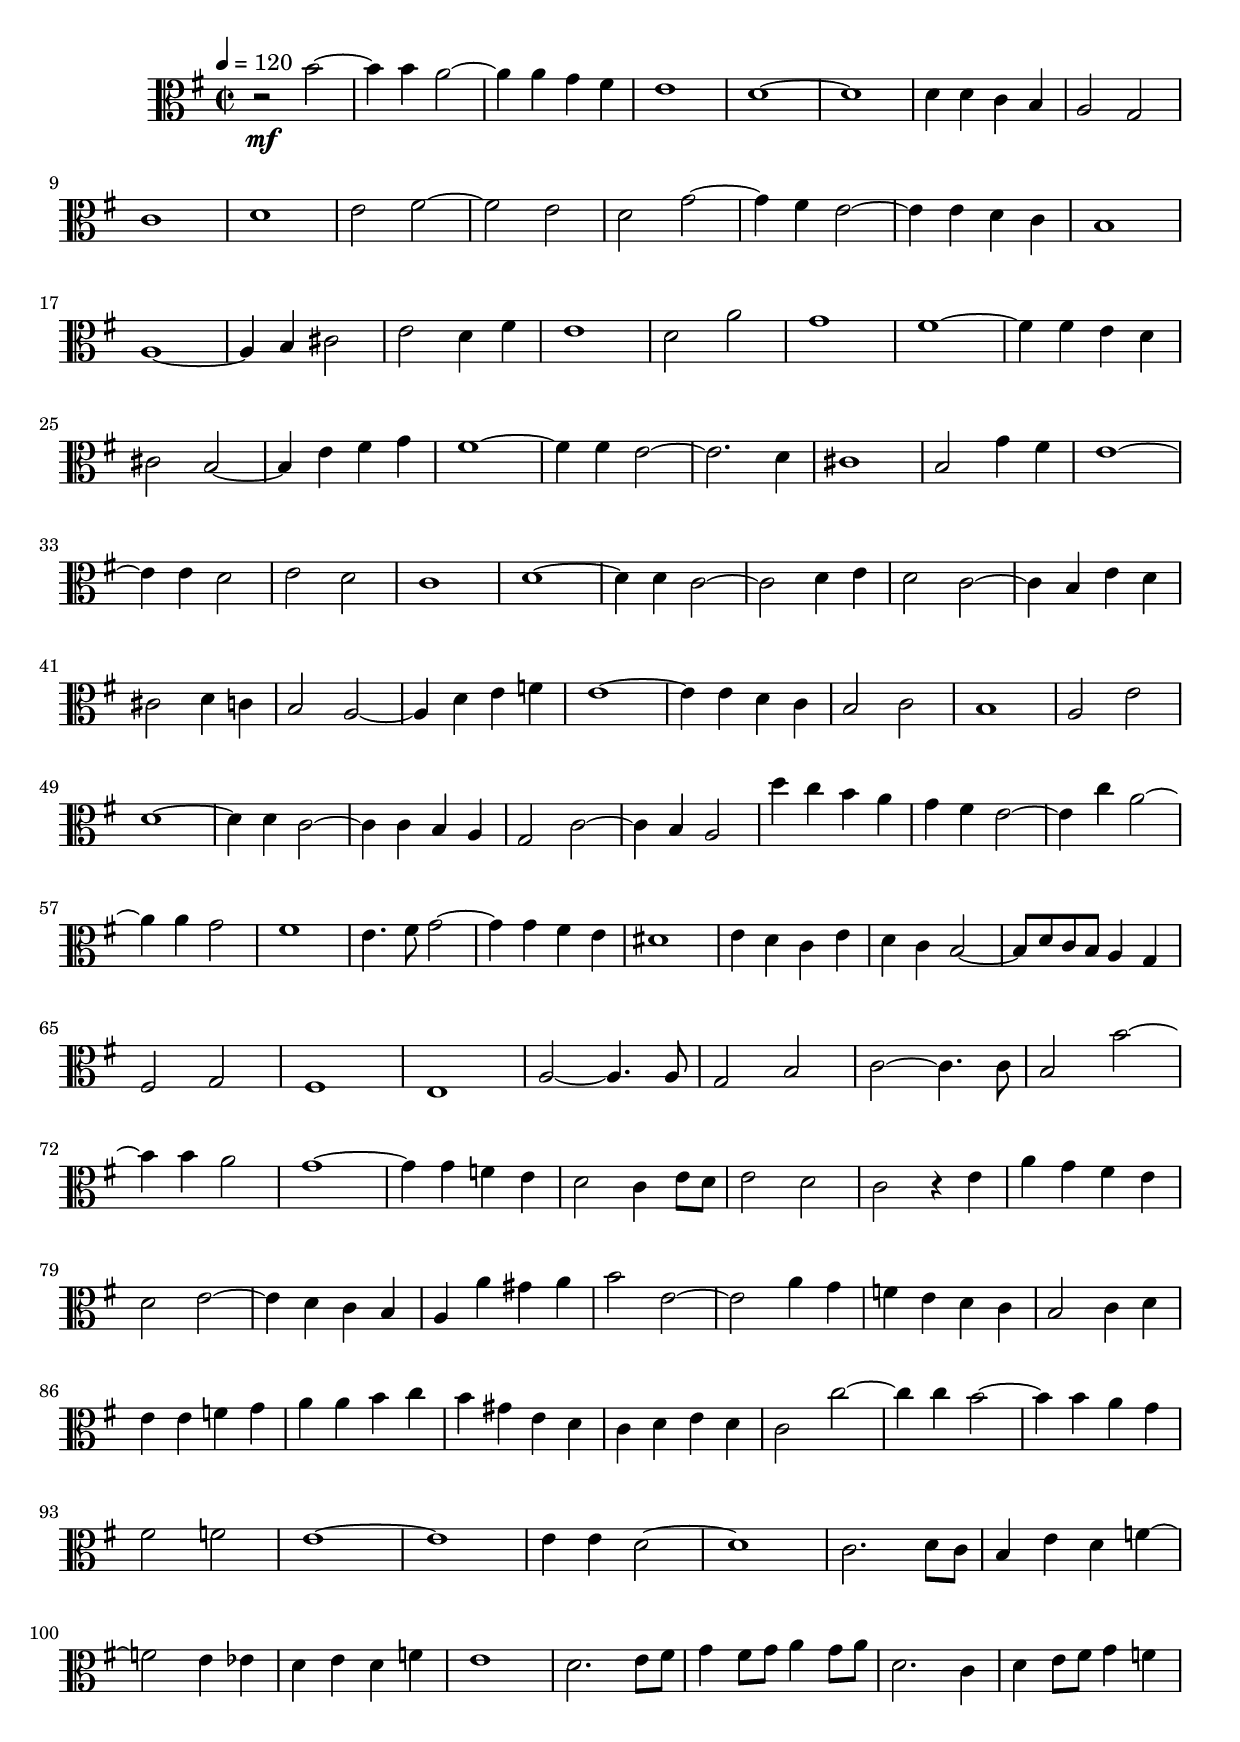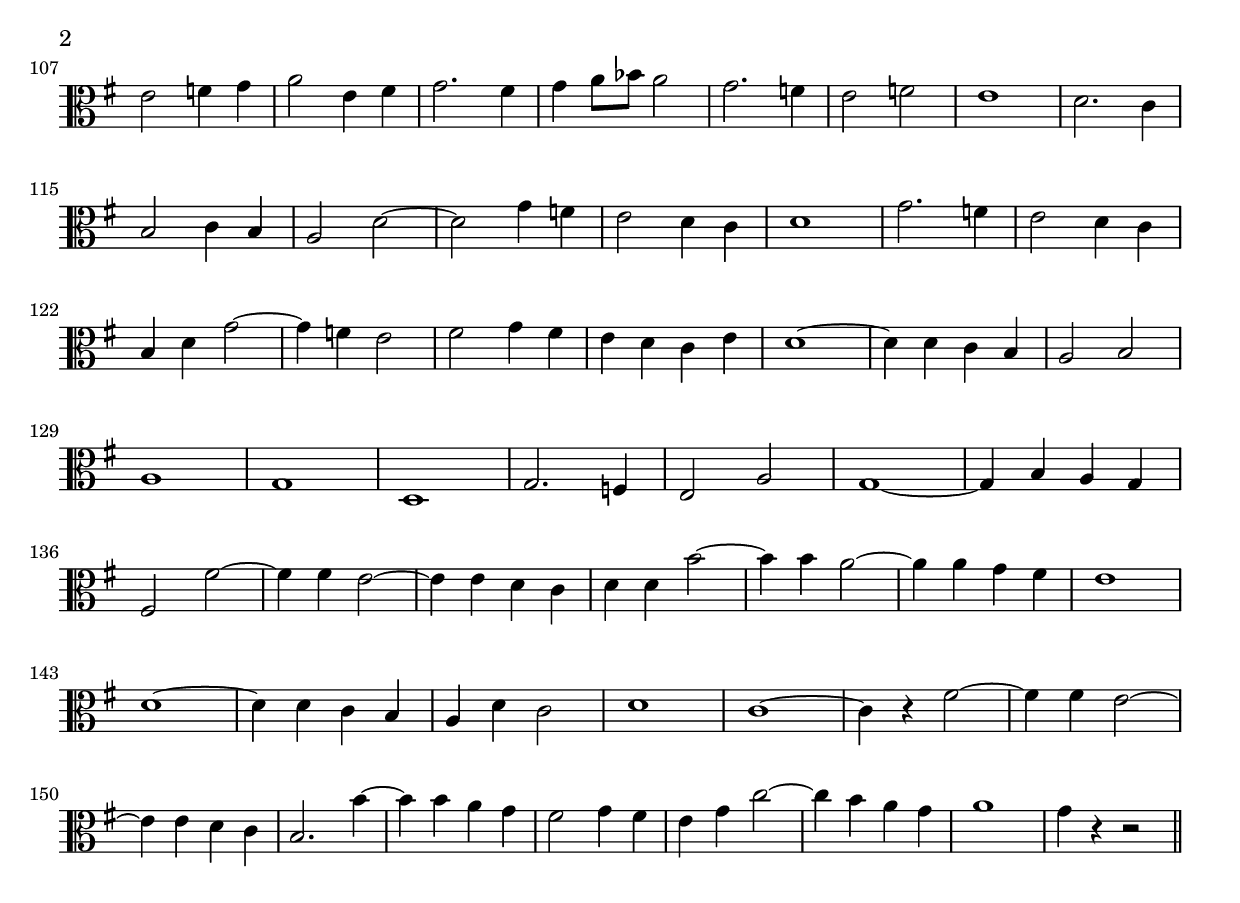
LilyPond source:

\version "2.22.1"
\version "2.22.1"

% all slurs mine

vla = \relative b' {
  % page 1
  r2\mf b2~ | 4 b a2~ | 4 a g fis | e1 | d~ | 1 | 4 d c b | a2 g | \break
  c1 | d | e2 fis~ | 2 e | d g~ | 4 fis e2~ | 4 e d c | b1 | \break
  a1~ | 4 b cis2 | e d4 fis | e1 | d2 a' | g1 | fis~ | 4 fis e d | \break
  cis2  b~ | 4 e fis g | fis1~ | 4 fis e2~ | 2. d4 | cis1 | b2 g'4 fis | e1~ | \break
  4 e d2 | e d | c1 | d~ | 4 d c2~ | 2 d4 e | d2 c~ | 4 b e d | \break

  % page 2
  cis2 d4 c | b2 a~ | 4 d e f | e1~ | 4 e d c | b2 c | b1 | a2 e' | \break
  d1~ | 4 d c2~ | 4 c b a | g2 c~ | 4 b a2 | d'4 c b a | g fis e2~ | 4 c' a2~ | \break
  4 a g2 | fis1 | e4. fis8 g2~ | 4 g fis e | dis1 | e4 d c e | d c b2~ | 8 d c b a4 g | \break
  fis2 g | fis1 | e | a2~ 4. a8 | g2 b | c~ 4. c8 | b2 b'~ | \break
  4 b a2 | g1~ | 4 g f e | d2 c4 e8 d | e2 d | c r4 e | a g fis e | \break

  % page 3
  d2 e~ | 4 d c b | a a' gis a | b2 e,~ | 2 a4 g | f e d c | b2 c4 d | \break
  e e f g | a a b c | b gis e d | c d e d | c2 c'~ | 4 c b2~ | 4 b a g | \break
  fis2 f | e1~ | 1 | e4 e d2~ | 1 | c2. d8 c | b4 e d f~ | \break
  2 e4 ees | d e d f | e1 | d2. e8 fis | g4 fis8 g a4 g8 a | d,2. c4 | d e8 fis g4 f | \break
  e2 f4 g | a2 e4 fis | g2. fis4 | g4 a8 bes a2 | g2. f4 | e2 f | e1 | d2. c4 | \break

  % page 4
  b2 c4 b | a2 d~ | 2 g4 f | e2 d4 c | d1 | g2. f4 | e2 d4 c | \break
  b d g2~ | 4 f e2 | fis g4 fis | e d c e | d1~ | 4 d c b | a2 b | \break
  a1 | g | d | g2. f4 | e2 a | g1~ | 4 b a g | \break
  fis2 fis'~ | 4 fis e2~ | 4 e d c | d d b'2~ | 4 b a2~ | 4 a g fis | e1 | \break
  d~ | 4 d c b | a d c2 | d1 | c~ | 4 r fis2~ | 4 fis e2~ | \break

  % page 5
  4 e d c | b2. b'4~ | 4 b a g | fis2 g4 fis | e g c2~ | 4 b a g | a1 | g4 r r2 \bar "||"
}


\score {
  \new Staff \with {midiInstrument = "viola"} {
    \tempo 4=120
    \clef "alto"
    \time 2/2
    \key g \major
    \new Voice = "vla0" { \vla }
  }

  \layout {}
}

\score {
  <<
    \new Staff \with {midiInstrument = "viola"} {
      \tempo 4=120
      \clef "alto"
      \time 2/2
      \key g \major
      \new Voice { \vla }
    }

    \new Staff \with {midiInstrument = "viola"} {
      \tempo 4=120
      \clef "alto"
      \time 2/2
      \key g \major
      \new Voice { \vla }
    }
  >>

  \midi {}
}
